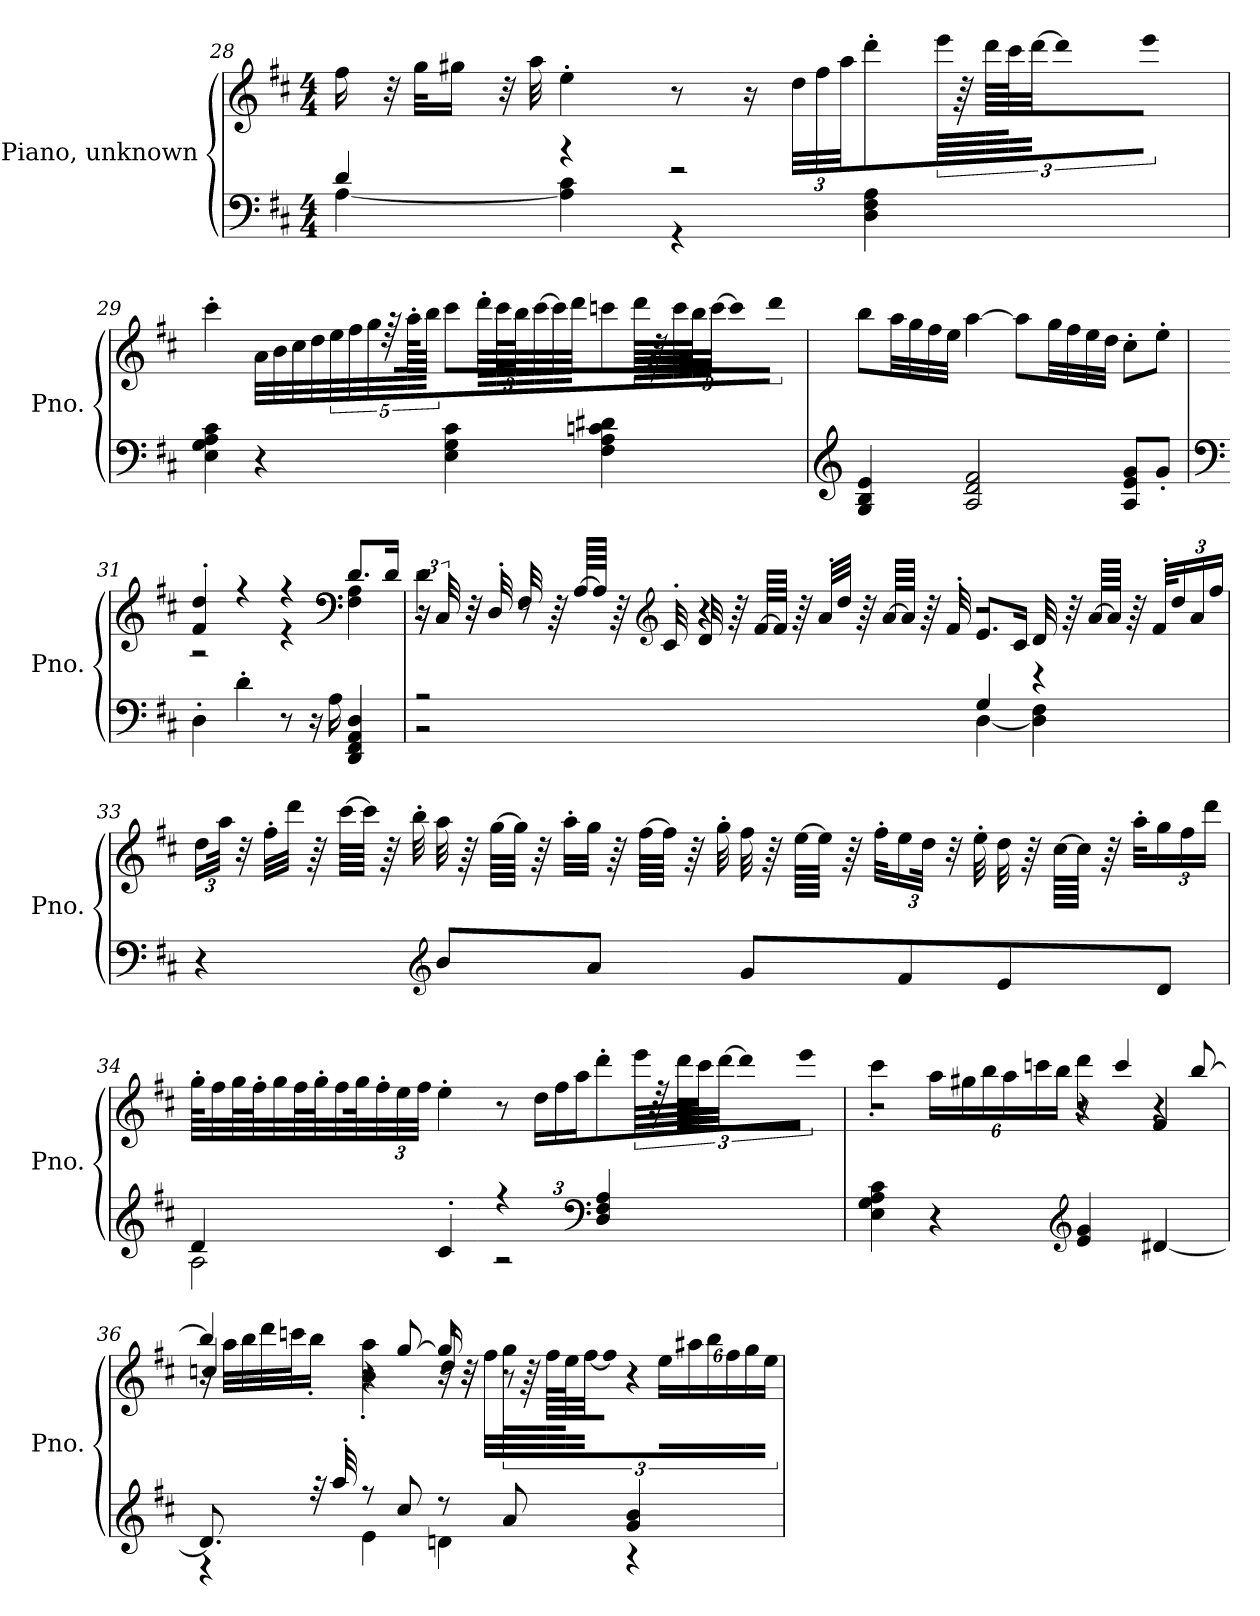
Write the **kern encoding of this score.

**kern	**kern
*part1	*part1
*staff2	*staff1
*I"Piano, unknown	*
*I'Pno.	*
*clefF4	*clefG2
*k[f#c#]	*k[f#c#]
*M4/4	*M4/4
=28	=28
*^	*
4d/	[4A\	16ff#\
.	.	32r
.	.	32gg\KLL
.	.	16gg#X\JJ
.	.	32r
.	.	32aa\
4r	4A\] 4c#\	4ee'\
2r	4r	8r
.	.	16r
*	*	*Xbrackettup
.	.	48dd\LLL
.	.	48ff#\
.	.	48aa\JJ
.	4D\ 4F#\ 4A\	8ddd'\
*	*	*brackettup
.	.	96eee\Jkkk
.	.	96r
.	.	96ddd\LLLL
*	*	*Xbrackettup
.	.	96ccc#\J
.	.	[48ddd\
.	.	32ddd\]
.	.	32eee\JJJ
*v	*v	*
!!LO:PB:g=z
=29	=29
4E\ 4G\ 4A\ 4c#\	4ccc#'\
4r	32a\LLL
.	32b\
.	32cc#\
.	32dd\
*	*brackettup
.	40ee\
.	40ff#\
.	40gg\JJJ
.	80r
.	80aa'\KLLL
.	40bb\JJJ
4E\ 4G\ 4c#\	8ccc#\L
*	*Xbrackettup
.	48ddd'\LL
.	96ccc#\L
.	96bb\J
.	[48ccc#\
.	32ccc#\]
.	32ddd\JJ
4F#\ 4A\ 4cn\ 4d#X\	8cccn\
*	*brackettup
.	96ddd\Jkkk
.	96r
.	96ccc\LLLL
*	*Xbrackettup
.	96bb\J
.	[48ccc\
.	32ccc\]
.	32ddd\JJJ
!!LO:LB:g=z
=30	=30
*clefG2	*
4G/ 4B/ 4e/	8bb\L
.	32aa\LL
.	32gg\
.	32ff#\
.	32ee\JJJ
2A/ 2d/ 2f#/	[4aa\
.	8aa\L]
.	32gg\LL
.	32ff#\
.	32ee\
.	32dd\JJJ
8A/ 8e/ 8g/L	8cc#'\L
8g'/J	8ee'\J
=31	=31
*clefF4	*
*	*^
4D'\	4f#/' 4dd/'	2r
4d'\	4r	.
8r	4r	4r
16r	.	.
16A\	.	.
*	*clefF4	*
4DD/ 4FF#/ 4AA/ 4D/	8.d/L	4F#\ 4A\
.	16d/Jk	.
*	*v	*v
!!LO:LB:g=z
=32	=32
*^	*
*	*	*brackettup
*	*	*^
*	*	*	*^
2r	2r	24r	4d'\	16r
.	.	48C#/	.	.
.	.	16r	.	32r
.	.	.	.	32D'/
.	.	32F#/	.	8r
.	.	64r	.	.
.	.	[64A/LLLL	.	.
.	.	64A/JJJJ]	.	.
.	.	64r	.	.
*	*	*clefG2	*	*
.	.	32c#'/	.	.
.	.	32d/	4r	4r
.	.	64r	.	.
.	.	[64f#/LLLL	.	.
.	.	64f#/JJJJ]	.	.
.	.	64r	.	.
.	.	32a'/LLL	.	.
.	.	32dd/JJJ	.	.
.	.	64r	.	.
.	.	[64a/LLLL	.	.
.	.	64a/JJJJ]	.	.
.	.	64r	.	.
.	.	32f#'/	.	.
4G/	[4D\	8.e/L	2r	2r
.	.	16c#/Jk	.	.
4r	4D\] 4F#\	32d/	.	.
.	.	64r	.	.
.	.	[64a/LLLL	.	.
.	.	64a/JJJJ]	.	.
.	.	64r	.	.
.	.	32f#'/KLL	.	.
*	*	*Xbrackettup	*	*
.	.	24dd/	.	.
.	.	24a/	.	.
.	.	24ff#/JJ	.	.
*v	*v	*	*	*
*	*v	*v	*v
!!LO:LB:g=z
=33	=33
4r	24dd\LL
.	48aa\JJk
.	32r
.	32ff#'\LLL
.	32ddd\JJJ
.	64r
.	[64ccc#\LLLL
.	64ccc#\JJJJ]
.	64r
.	32bb'\
*clefG2	*
8b/L	32aa\
.	64r
.	[64gg\LLLL
.	64gg\JJJJ]
.	64r
.	32aa'\LLL
8a/J	32gg\JJJ
.	64r
.	[64ff#\LLLL
.	64ff#\JJJJ]
.	64r
.	32gg'\
8g/L	32ff#\
.	64r
.	[64ee\LLLL
.	64ee\JJJJ]
.	64r
.	32ff#'\KLL
8f#/	24ee\
.	48dd\JJk
.	32r
.	32ee'\
8e/	32dd\
.	64r
.	[64cc#\LLLL
.	64cc#\JJJJ]
.	64r
.	32aa'\KLL
8d/J	24gg\
.	24ff#\
.	24ddd\JJ
!!LO:LB:g=z
=34	=34
*^	*
4d/	2A\	64gg'\KLLL
.	.	32ff#\
.	.	64gg\L
.	.	64ff#'\J
.	.	32gg\
.	.	64ff#\L
.	.	64gg'\J
.	.	32ff#\
.	.	64gg\K
.	.	48ff#'\
.	.	48ee\
.	.	48ff#\JJJ
4c#'/	.	4ee'\
4r	2r	8r
.	.	24dd\LL
.	.	24ff#\
.	.	24aa\J
*clefF4	*	*
4D/ 4F#/ 4A/	.	8ddd'\
*	*	*brackettup
.	.	96eee\Jkkk
.	.	96r
.	.	96ddd\LLLL
*	*	*Xbrackettup
.	.	96ccc#\J
.	.	[48ddd\
.	.	32ddd\]
.	.	32eee\JJJ
*v	*v	*
=35	=35
*	*^
*	*	*^
4E\ 4G\ 4A\ 4c#\	2r	4ccc#'\	2r
4r	.	24aa\LL	.
.	.	24gg#X\	.
.	.	24bb\	.
.	.	24aa\	.
.	.	24cccn\	.
.	.	24bb\JJ	.
*clefG2	*	*	*
4e/ 4g/	8r	4ddd'\	4r
.	4ccc/	.	.
[4d#X/	.	4r	4f#/
.	[8bb/	.	.
!!LO:LB:g=z	!!	!!
=36	=36	=36	=36
*^	*	*	*
8.d#/]	4r	4bb/]	16r	4ccn/
.	.	.	32aa\LLL	.
.	.	.	32bb\	.
.	.	.	32ddd\	.
.	.	.	32cccn\J	.
32r	.	.	16bb'\JJ	.
32aa'/	.	.	.	.
8r	4e\	8r	4b\' 4aa\'	4r
8cc#/	.	[8gg/	.	.
8r	4dn\	16gg/]	16r	4dd'/
.	.	16r	32r	.
.	.	.	32ff#\LLL	.
*	*	*	*brackettup	*
8a/	.	8r	96gg\JJJk	.
.	.	.	96r	.
.	.	.	96ff#\LLLL	.
*	*	*	*Xbrackettup	*
.	.	.	96ee\J	.
.	.	.	[48ff#\J	.
.	.	.	16ff#\JJ]	.
4g/ 4b/	4r	4r	24ee\LL	4r
.	.	.	24aa#X\	.
.	.	.	24bb\	.
.	.	.	24ff#\	.
.	.	.	24gg\	.
.	.	.	24ee\JJ	.
*v	*v	*	*	*
*	*v	*v	*v
=	=
*-	*-
